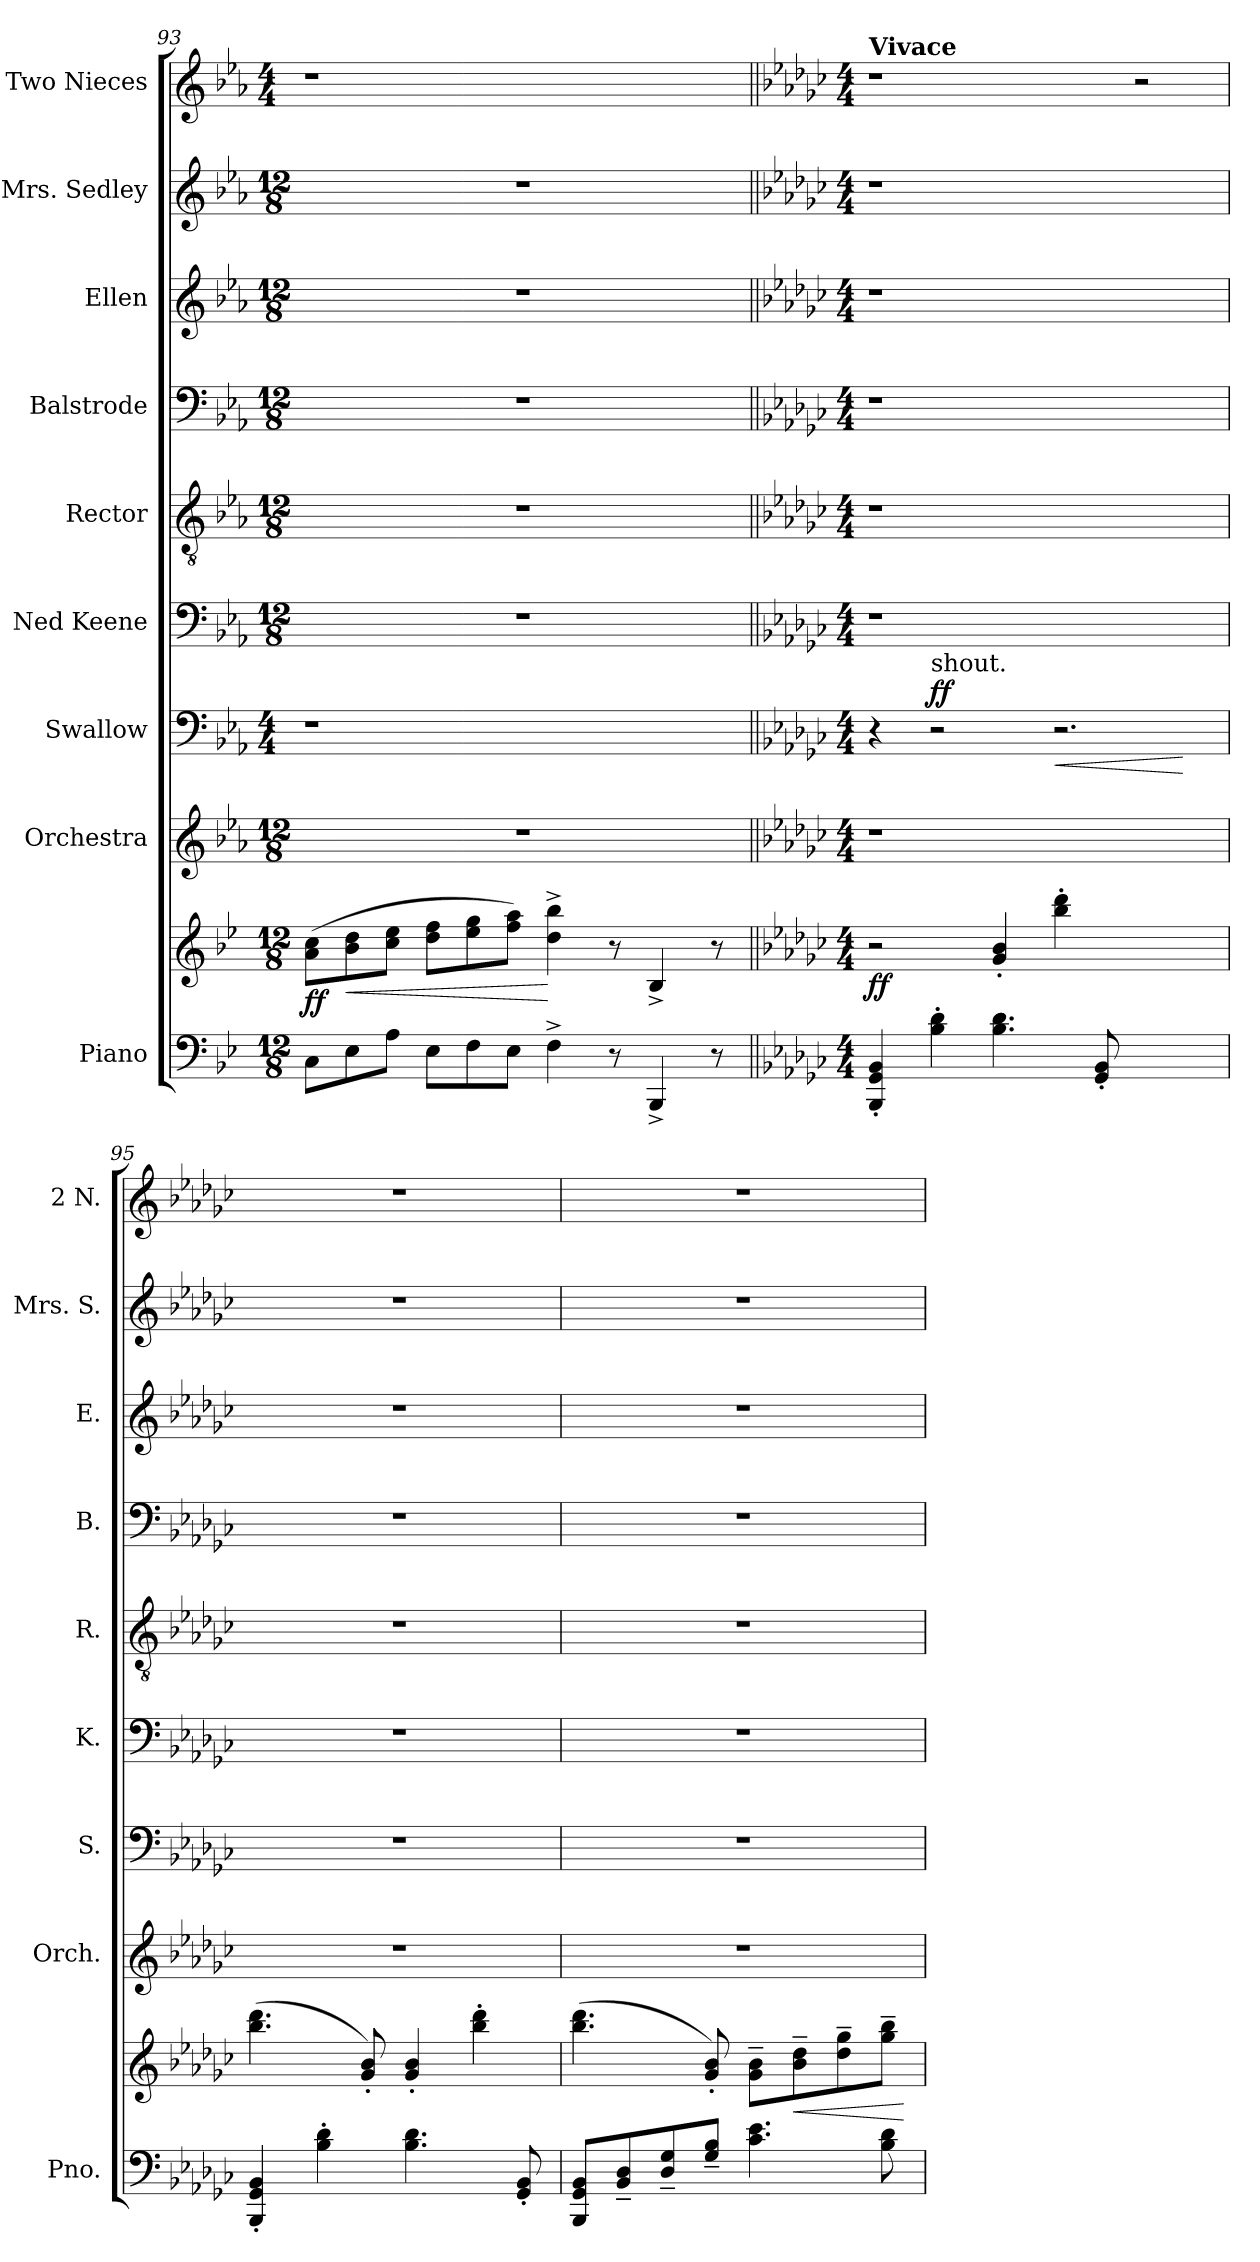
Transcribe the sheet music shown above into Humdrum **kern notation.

**kern	**kern	**dynam	**kern	**kern	**dynam	**kern	**kern	**kern	**kern	**kern	**kern
*part9	*part9	*part9	*part8	*part7	*part7	*part6	*part5	*part4	*part3	*part2	*part1
*staff10	*staff9	*staff9/10	*staff8	*staff7	*staff7	*staff6	*staff5	*staff4	*staff3	*staff2	*staff1
*I"Piano	*	*	*I"Orchestra	*I"Swallow	*	*I"Ned Keene	*I"Rector	*I"Balstrode	*I"Ellen	*I"Mrs. Sedley	*I"Two Nieces
*I'Pno.	*	*	*I'Orch.	*I'S.	*	*I'K.	*I'R.	*I'B.	*I'E.	*I'Mrs. S.	*I'2 N.
!!LO:PB:g=z
*clefF4	*clefG2	*	*clefG2	*clefF4	*	*clefF4	*clefGv2	*clefF4	*clefG2	*clefG2	*clefG2
*k[b-e-]	*k[b-e-]	*	*k[b-e-a-]	*k[b-e-a-]	*	*k[b-e-a-]	*k[b-e-a-]	*k[b-e-a-]	*k[b-e-a-]	*k[b-e-a-]	*k[b-e-a-]
*M12/8	*M12/8	*	*M12/8	*M4/4	*	*M12/8	*M12/8	*M12/8	*M12/8	*M12/8	*M4/4
=93	=93	=93	=93	=93	=93	=93	=93	=93	=93	=93	=93
!	!	!LO:DY:b	!	!	!	!	!	!	!	!	!
8C\L	(>8a\ 8cc\L	ff	1.r	1r	.	1.r	1.r	1.r	1.r	1.r	1r
!	!	!LO:HP:b	!	!	!	!	!	!	!	!	!
8E-\	8b-\ 8dd\	<	.	.	.	.	.	.	.	.	.
8A\J	8cc\ 8ee-\J	.	.	.	.	.	.	.	.	.	.
8E-\L	8dd\ 8ff\L	.	.	.	.	.	.	.	.	.	.
8F\	8ee-\ 8gg\	.	.	.	.	.	.	.	.	.	.
8E-\J	8ff\ 8aa\J)	.	.	.	.	.	.	.	.	.	.
4F^\	4dd\^ 4bb-\^	[	.	.	.	.	.	.	.	.	.
8r	8r	.	.	2ryy	.	.	.	.	.	.	2ryy
4BBB-^/	4B-^/	.	.	.	.	.	.	.	.	.	.
8r	8r	.	.	.	.	.	.	.	.	.	.
=94||	=94||	=94||	=94||	=94||	=94||	=94||	=94||	=94||	=94||	=94||	=94||
*k[b-e-a-d-g-c-]	*k[b-e-a-d-g-c-]	*	*k[b-e-a-d-g-c-]	*k[b-e-a-d-g-c-]	*	*k[b-e-a-d-g-c-]	*k[b-e-a-d-g-c-]	*k[b-e-a-d-g-c-]	*k[b-e-a-d-g-c-]	*k[b-e-a-d-g-c-]	*k[b-e-a-d-g-c-]
*M4/4	*M4/4	*	*M4/4	*M4/4	*	*M4/4	*M4/4	*M4/4	*M4/4	*M4/4	*M4/4
*	*	*	*	*	*	*	*	*	*	*	*MM156
!	!	!	!	!	!	!	!	!	!	!	!LO:TX:a:B:t=Vivace
!	!	!LO:DY:b	!	!	!	!	!	!	!	!	!
4BBB-/' 4GG-/' 4BB-/'	2r	ff	1r	4r	.	1r	1r	1r	1r	1r	1r
!	!	!	!	!LO:TX:a:t=shout.	!	!	!	!	!	!	!
!	!	!	!	!	!LO:DY:a	!	!	!	!	!	!
4B-\' 4d-\'	.	.	.	2r	ff	.	.	.	.	.	.
4.B-\ 4.d-\	4g-/' 4b-/'	.	.	.	.	.	.	.	.	.	.
!	!	!	!	!	!LO:HP:b	!	!	!	!	!	!
.	4bb-\' 4ddd-\'	.	.	2.r	<	.	.	.	.	.	.
8GG-/' 8BB-/'	.	.	.	.	.	.	.	.	.	.	.
2ryy	2ryy	.	2ryy	.	.	2ryy	2ryy	2ryy	2ryy	2ryy	2r
.	.	.	.	.	[	.	.	.	.	.	.
=95	=95	=95	=95	=95	=95	=95	=95	=95	=95	=95	=95
4BBB-/' 4GG-/' 4BB-/'	(>4.bb-\ 4.ddd-\	.	1r	1r	.	1r	1r	1r	1r	1r	1r
4B-\' 4d-\'	.	.	.	.	.	.	.	.	.	.	.
.	8g-/' 8b-/')	.	.	.	.	.	.	.	.	.	.
4.B-\ 4.d-\	4g-/' 4b-/'	.	.	.	.	.	.	.	.	.	.
.	4bb-\' 4ddd-\'	.	.	.	.	.	.	.	.	.	.
8GG-/' 8BB-/'	.	.	.	.	.	.	.	.	.	.	.
=96	=96	=96	=96	=96	=96	=96	=96	=96	=96	=96	=96
8BBB-/ 8GG-/ 8BB-/L	(>4.bb-\ 4.ddd-\	.	1r	1r	.	1r	1r	1r	1r	1r	1r
8BB-/~ 8D-/~	.	.	.	.	.	.	.	.	.	.	.
8D-/~ 8G-/~	.	.	.	.	.	.	.	.	.	.	.
8G-/~ 8B-/~J	8g-/' 8b-/')	.	.	.	.	.	.	.	.	.	.
4.c-\ 4.e-\	8g-\~ 8b-\~L	.	.	.	.	.	.	.	.	.	.
!	!	!LO:HP:b	!	!	!	!	!	!	!	!	!
.	8b-\~ 8dd-\~	<	.	.	.	.	.	.	.	.	.
.	8dd-\~ 8gg-\~	.	.	.	.	.	.	.	.	.	.
8B-\ 8d-\	8gg-\~ 8bb-\~J	.	.	.	.	.	.	.	.	.	.
.	.	[	.	.	.	.	.	.	.	.	.
=	=	=	=	=	=	=	=	=	=	=	=
*-	*-	*-	*-	*-	*-	*-	*-	*-	*-	*-	*-
